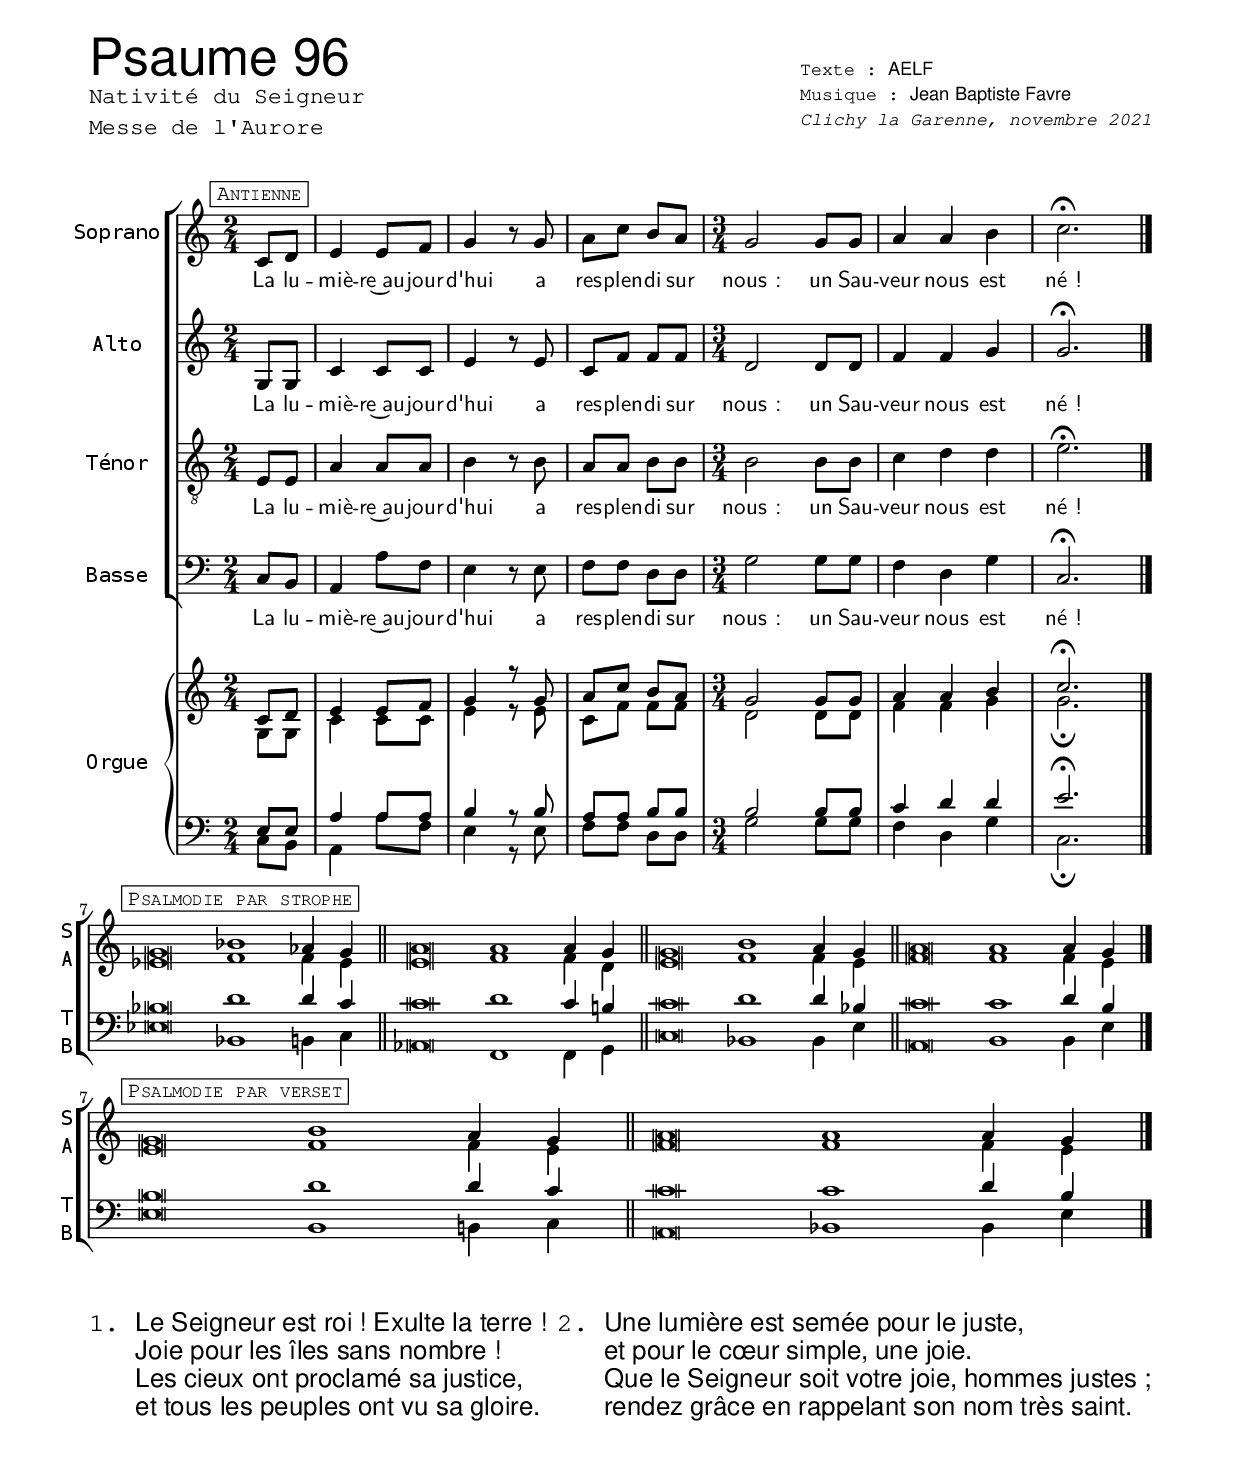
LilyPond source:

\version "2.18.2"
\language "english"
\include "../libs/commonFunctions.ily"

tempoVerseRallentando = {
  \set Score.tempoHideNote = ##t
  \tempo 4=60
}
tempoVerseAcelerando = {
  \set Score.tempoHideNote = ##t
  \tempo 2=120
}

scoreHeader = \header {
  title = "Psaume 96"
  subtitle = \markup { \column { "Nativité du Seigneur" "Messe de l'Aurore" }}
  composer = "Jean Baptiste Favre"
  poet = "AELF"
  date = "Clichy la Garenne, novembre 2021"
}

global = {
  \key c \major
  \time 2/4
}

%%%%%%%%%%%%%%%%%%%%%%%%%%%%%%
%%%%%%%%%% Antiphon %%%%%%%%%%
%%%%%%%%%%%%%%%%%%%%%%%%%%%%%%

antiphonRythm = {
 \partial 4 s4 s2*3 \time 3/4 s2. s2.*2 \bar "|." \break
}
antiphonMusicSoprano = \relative c' {
  \markCustom "Antienne"
  \partial 4 c8 d e4 e8 f g4 r8 g8 a c b a g2
  g8 g a4 a b c2.
  }

antiphonMusicAlto = \relative c' {
  \partial 4 g8 g c4 c8 c e4 r8 e8 c f f f d2 d8 d f4 f g g2.
  }

antiphonMusicTenor =  \relative c {
  \partial 4 e8 e a4 a8 a b4 r8 b8 a a b b b2 b8 b c4 d d e2.
  }

antiphonMusicBass =  \relative c {
  \partial 4 c8 b a4 a'8 f e4 r8 e8 f f d d g2 g8 g f4 d g c,2.
  }

antiphonLyrics = \lyricmode {
  La lu -- miè -- re~au -- jour -- d'hui a res -- plen -- di sur nous&nbsp;:
  un Sau -- veur nous est né&nbsp;!
  }

antiphonLyricsSoprano = \antiphonLyrics
antiphonLyricsAlto = \antiphonLyrics
antiphonLyricsTenor = \antiphonLyrics
antiphonLyricsBass = \antiphonLyrics

%%%%%%%%%%%%%%%%%%%%%%%%%%%%%%%%%%%%%%%%%%%%%%
%%%%%%%%%%          Verses          %%%%%%%%%%
%%%%%%%%%%%%%%%%%%%%%%%%%%%%%%%%%%%%%%%%%%%%%%
verseStropheRythm = {
  \accidentalStyle forget
  \once \override Score.RehearsalMark.break-align-symbols = #'(clef)
  \markCustom "Psalmodie par strophe" \cadenzaOn
  \tempoVerseAcelerando s\breve s1 \tempoVerseRallentando s4 s4 \bar "||"
  \tempoVerseAcelerando s\breve s1 \tempoVerseRallentando s4 s4 \bar "||"
  \tempoVerseAcelerando s\breve s1 \tempoVerseRallentando s4 s4 \bar "||"
  \tempoVerseAcelerando s\breve s1 \tempoVerseRallentando s4 s4 \bar "|." \break
}
verseRythm = {
  \markCustom "Psalmodie par verset" \cadenzaOn
  \tempoVerseAcelerando s\breve s1 \tempoVerseRallentando s4 s4 \bar "||"
  \tempoVerseAcelerando s\breve s1 \tempoVerseRallentando s4 s4 \bar "|."
}
verseStropheMusicSoprano = \relative c'' {
  g\breve bf1 af4 g
  af\breve af1 af4 g
  g\breve bf1 af4 g
  af\breve af1 af4 g
  }
verseMusicSoprano = \relative c'' {
  g\breve bf1 af4 g
  af\breve af1 af4 g
  }
verseStropheMusicAlto = \relative c' {
  ef\breve f1 f4 ef
  ef\breve f1 f4 d
  ef\breve f1 f4 ef
  f\breve f1 f4 ef
  }
verseMusicAlto = \relative c' {
  ef\breve f1 f4 ef
  f\breve f1 f4 ef
  }

verseStropheMusicTenor = \relative c' {
  bf\breve d1 d4 c
  c\breve d1 c4 b
  c\breve d1 d4 bf
  c\breve c1 d4 bf
  }
verseMusicTenor = \relative c' {
  bf\breve d1 d4 c
  c\breve c1 d4 bf
  }

verseStropheMusicBass = \relative c {
  ef\breve bf1 b4 c4
  af\breve f1 f4 g
  c\breve bf1 bf4 ef
  af,\breve bf1 bf4 ef
  }
verseMusicBass = \relative c {
  ef\breve bf1 b4 c4
  af\breve bf1 bf4 ef
  }

verseLyrics = \markuplist {
  \override #'(font-family . sans)
  \override #'(font-size . 2)
  \column {
    \fill-line {
      \left-column{
        \concat { \typewriter "1. " "Le Seigneur est roi&nbsp;! Exulte la terre&nbsp;!"}
        \concat { \typewriter "   " "Joie pour les îles sans nombre&nbsp;!"}
        \concat { \typewriter "   " "Les cieux ont proclamé sa justice,"}
        \concat { \typewriter "   " "et tous les peuples ont vu sa gloire."}
      }
      \hspace #1
      \left-column{
        \concat { \typewriter "2. " "Une lumière est semée pour le juste,"}
        \concat { \typewriter "   " "et pour le cœur simple, une joie."}
        \concat { \typewriter "   " "Que le Seigneur soit votre joie, hommes justes&nbsp;;"}
        \concat { \typewriter "   " "rendez grâce en rappelant son nom très saint."}

      }
    }
  }
}

%%%%%%%%%%%%%%%%%%%%%%%%%%%%%%%%%%%%%%%%%%%%%%%%%%%%%%%%%%%%%%%%%%%%%
%%%%%%%%%%%%%%%%%%%          Draw score          %%%%%%%%%%%%%%%%%%%%
%%%%%%%%%%%%%%%%%%%%%%%%%%%%%%%%%%%%%%%%%%%%%%%%%%%%%%%%%%%%%%%%%%%%%
% Load Piano settings & layout
partition = {
  <<
    % Antienne à 4 voix mixtes
    %\include "../libs/layouts/commonAntiphonFourVoices.ily"
    \new ChoirStaff = "Antophon4Voices" <<
      \new Staff = "AntiphonSopranoStaff" <<
        \once \override Staff.VerticalAxisGroup.remove-first = ##t
        \set Staff.instrumentName = "Soprano"
        \clef "treble"
        \new Dynamics \antiphonRythm
        \new Voice = "antiphonSoprano" { \global \antiphonMusicSoprano\fermata}
        \new Lyrics \lyricsto "antiphonSoprano" { \antiphonLyricsSoprano }
      >>
      \new Staff = "AntiphonAltoStaff" <<
        \once \override Staff.VerticalAxisGroup.remove-first = ##t
        \set Staff.instrumentName = "Alto"
        \clef "treble"
        \new Dynamics \antiphonRythm
        \new Voice = "antiphonAlto" { \global \antiphonMusicAlto\fermata }
        \new Lyrics \lyricsto "antiphonAlto" { \antiphonLyricsAlto }
      >>
      \new Staff = "AntiphonTenorStaff" <<
        \once \override Staff.VerticalAxisGroup.remove-first = ##t
        \set Staff.instrumentName = "Ténor"
        \clef "treble_8"
        \new Dynamics \antiphonRythm
        \new Voice = "antiphonTenor" { \global \antiphonMusicTenor\fermata }
        \new Lyrics \lyricsto "antiphonTenor" { \antiphonLyricsTenor }
      >>
      \new Staff  = "AntiphonBassStaff" <<
        \once \override Staff.VerticalAxisGroup.remove-first = ##t
        \set Staff.instrumentName = "Basse"
        \clef "bass"
        \new Dynamics \antiphonRythm
        \new Voice = "AntiphonBass" { \global \antiphonMusicBass\fermata }
        \new Lyrics \lyricsto "AntiphonBass" { \antiphonLyricsBass }
      >>
    >>
    %\include "../libs/layouts/commonPiano.ily"
    \new PianoStaff
    <<
      \set PianoStaff.instrumentName = #"Orgue"
      \new Staff <<
        \set Staff.printPartCombineTexts = ##f
        \once \override Staff.VerticalAxisGroup.remove-first = ##t
        \clef treble
        \new Voice = "soprani" {\global \voiceOne \antiphonMusicSoprano\fermata }
        \new Voice = "alti" {\global \voiceTwo \antiphonMusicAlto\fermata }
      >>
      \new Staff <<
        \set Staff.printPartCombineTexts = ##f
        \once \override Staff.VerticalAxisGroup.remove-first = ##t
        \clef bass
        \new Voice = "tenors" {\global \voiceThree \antiphonMusicTenor\fermata }
        \new Voice = "bass" {\global \voiceFour \antiphonMusicBass\fermata }
      >>
    >>
    % Psalmodie à 4 voix mixtes
    %\include "../libs/layouts/commonVerseFourVoices.ily"
    \new ChoirStaff = "versePsalmody"
    <<
      \new Staff = "verseSopranoAlto" <<
        \set Staff.shortInstrumentName = \markup { \right-column { "S" "A" } }
        \once \override Staff.VerticalAxisGroup.remove-first = ##t
        \global
        \clef treble
        \new Dynamics {\silence \antiphonMusicSoprano \verseStropheRythm \verseRythm}
        \new Voice = "verseSoprano" << \voiceOne {\silence \antiphonMusicSoprano \cadenzaOn \verseStropheMusicSoprano \verseMusicSoprano } >>
        \new Voice = "verseAlto" << \voiceTwo {\silence \antiphonMusicSoprano \cadenzaOn \verseStropheMusicAlto \verseMusicAlto } >>
      >>
      \new Staff = "verseTenorBass" <<
        \set Staff.shortInstrumentName = \markup { \right-column { "T" "B" } }
        \once \override Staff.VerticalAxisGroup.remove-first = ##t
        \global
        \clef bass
        \new Dynamics {\silence \antiphonMusicSoprano \verseStropheRythm \verseRythm}
        \new Voice = "verseTenor" << \voiceOne {\silence \antiphonMusicSoprano \cadenzaOn \verseStropheMusicTenor \verseMusicTenor } >>
        \new Voice = "verseBass" << \voiceTwo {\silence \antiphonMusicSoprano \cadenzaOn \verseStropheMusicBass \verseMusicBass } >>
      >>
    >>
  >>
}
%%%%%%%%%%%%% PARTITION VISUELLE %%%%%%%%%%%%%
% PDF output
\paper {
  top-margin = 1.5\cm
  bottom-margin = 1.5\cm
  left-margin = 1.5\cm
  right-margin = 1.5\cm
  markup-system-spacing = #'((basic-distance . 10)
     (minimum-distance . 10)
     (padding . 5)
     (stretchability . 5))
 system-system-spacing = #'((basic-distance . 5)
     (minimum-distance . 5)
     (padding . 1)
     (stretchability . 5))
  #(define fonts
    (set-global-fonts
     #:music "emmentaler"
     #:brace "emmentaler"
     #:roman "Latin Modern Roman"
     #:sans "Cantarell"
    ))
  #(include-special-characters)
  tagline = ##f
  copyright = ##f
  scoreTitleMarkup = \markup \columns {
    \fill-line {
      \column {
        \line {
          \left-column {
            \fontsize #8 \sans \fromproperty #'header:title
            \fontsize #1 \typewriter \fromproperty #'header:subtitle
          }
        }
      }
      \column {
        \line {
          \fontsize #-1
          \left-column {
            \line { \concat { \typewriter "Texte&nbsp;: " \sans \fromproperty #'header:poet \bold " " } }
            \line { \concat { \typewriter "Musique&nbsp;: " \sans \fromproperty #'header:composer \bold " " } }
            \typewriter \italic \fromproperty #'header:date
          }
        }
      }
    }
  }
}

#(set-global-staff-size 18)
\score {
  \partition
  \layout {
      ragged-last = ##f
      \context {
          \Staff
          \RemoveEmptyStaves
          \override NoteHead #'style = #'altdefault
          \override InstrumentName #'font-name = #"Monospace Regular"
      }
      \context {
          \PianoStaff
          \RemoveEmptyStaves
          \override NoteHead #'style = #'altdefault
          \override InstrumentName #'font-name = #"Monospace Regular"
      }
      \context {
          \ChoirStaff
          \RemoveEmptyStaves
          \override NoteHead #'style = #'altdefault
          \override InstrumentName #'font-name = #"Monospace Regular"
      }
      \override LyricText #'font-name = #"Latin Modern Sans"
      \override Score.RehearsalMark.font-family = #'typewriter
  }
  \scoreHeader
}
\verseLyrics

% Midi output
partitionStrophe = {
      \new PianoStaff = "antiphonMusic"
      <<
        \new Staff <<
          \global \clef treble
          \new Dynamics \antiphonRythm
          \new Voice = "antiphonMusicSoprano" \antiphonMusicSoprano
          \new Voice = "antiphonMusicAlto" \antiphonMusicAlto
        >>
        \new Staff <<
          \global \clef bass
          \new Dynamics \antiphonRythm
          \new Voice = "antiphonMusicTenor" \antiphonMusicTenor
          \new Voice = "antiphonMusicBass" \antiphonMusicBass
        >>
      >>
      \new ChoirStaff = "verseMusic"
      <<
        \new Staff = "verseMusicSA"
        <<
          \global
          \clef treble
          \new Dynamics {\verseStropheRythm}
          \new Voice = "verseMusicSoprano" \verseStropheMusicSoprano
          \new Voice = "verseMusicAlto" \verseStropheMusicAlto
        >>
        \new Staff = "verseMusicTB"
        <<
          \global
          \clef bass
          \new Dynamics {\verseStropheRythm}
          \new Voice = "verseMusicTenor" \verseStropheMusicTenor
          \new Voice = "verseMusicBass" \verseStropheMusicBass
        >>
      >>
    }
partitionVerset = {
      \new PianoStaff = "antiphonMusic"
      <<
        \new Staff <<
          \global \clef treble
          \new Dynamics \antiphonRythm
          \new Voice = "antiphonMusicSoprano" \antiphonMusicSoprano
          \new Voice = "antiphonMusicAlto" \antiphonMusicAlto
        >>
        \new Staff <<
          \global \clef bass
          \new Dynamics \antiphonRythm
          \new Voice = "antiphonMusicTenor" \antiphonMusicTenor
          \new Voice = "antiphonMusicBass" \antiphonMusicBass
        >>
      >>
      \new ChoirStaff = "verseMusic"
      <<
        \new Staff = "verseMusicSA"
        <<
          \global
          \clef treble
          \new Dynamics {\verseRythm}
          \new Voice = "verseMusicSoprano" \verseMusicSoprano
          \new Voice = "verseMusicAlto" \verseMusicAlto
        >>
        \new Staff = "verseMusicTB"
        <<
          \global
          \clef bass
          \new Dynamics {\verseRythm}
          \new Voice = "verseMusicTenor" \verseMusicTenor
          \new Voice = "verseMusicBass" \verseMusicBass
        >>
      >>
    }

\book {
\bookOutputSuffix "Verset"
\score {
  <<
    \keepWithTag #'audio \unfoldRepeats \partitionVerset
    \context Staff = "Soprano" {
      \set Score.midiMinimumVolume = #0.5
      \set Score.midiMaximumVolume = #0.7
      \set Staff.midiMinimumVolume = #0.8
      \set Staff.midiMaximumVolume = #1
    }
    \context Voice = "Soprano" {
      \set Score.midiMinimumVolume = #0.5
      \set Score.midiMaximumVolume = #0.7
      \set Staff.midiMinimumVolume = #0.8
      \set Staff.midiMaximumVolume = #1
    }
  >>
  \midi { \set midiMergeUnisons = ##t  \tempo 4. = 55}
}
}
\book {
\bookOutputSuffix "Strophe"
\score {
  <<
    \keepWithTag #'audio \unfoldRepeats \partitionStrophe
    \context Staff = "Soprano" {
      \set Score.midiMinimumVolume = #0.5
      \set Score.midiMaximumVolume = #0.7
      \set Staff.midiMinimumVolume = #0.8
      \set Staff.midiMaximumVolume = #1
    }
    \context Voice = "Soprano" {
      \set Score.midiMinimumVolume = #0.5
      \set Score.midiMaximumVolume = #0.7
      \set Staff.midiMinimumVolume = #0.8
      \set Staff.midiMaximumVolume = #1
    }
  >>
  \midi { \set midiMergeUnisons = ##t \tempo 4. = 55}
}
}